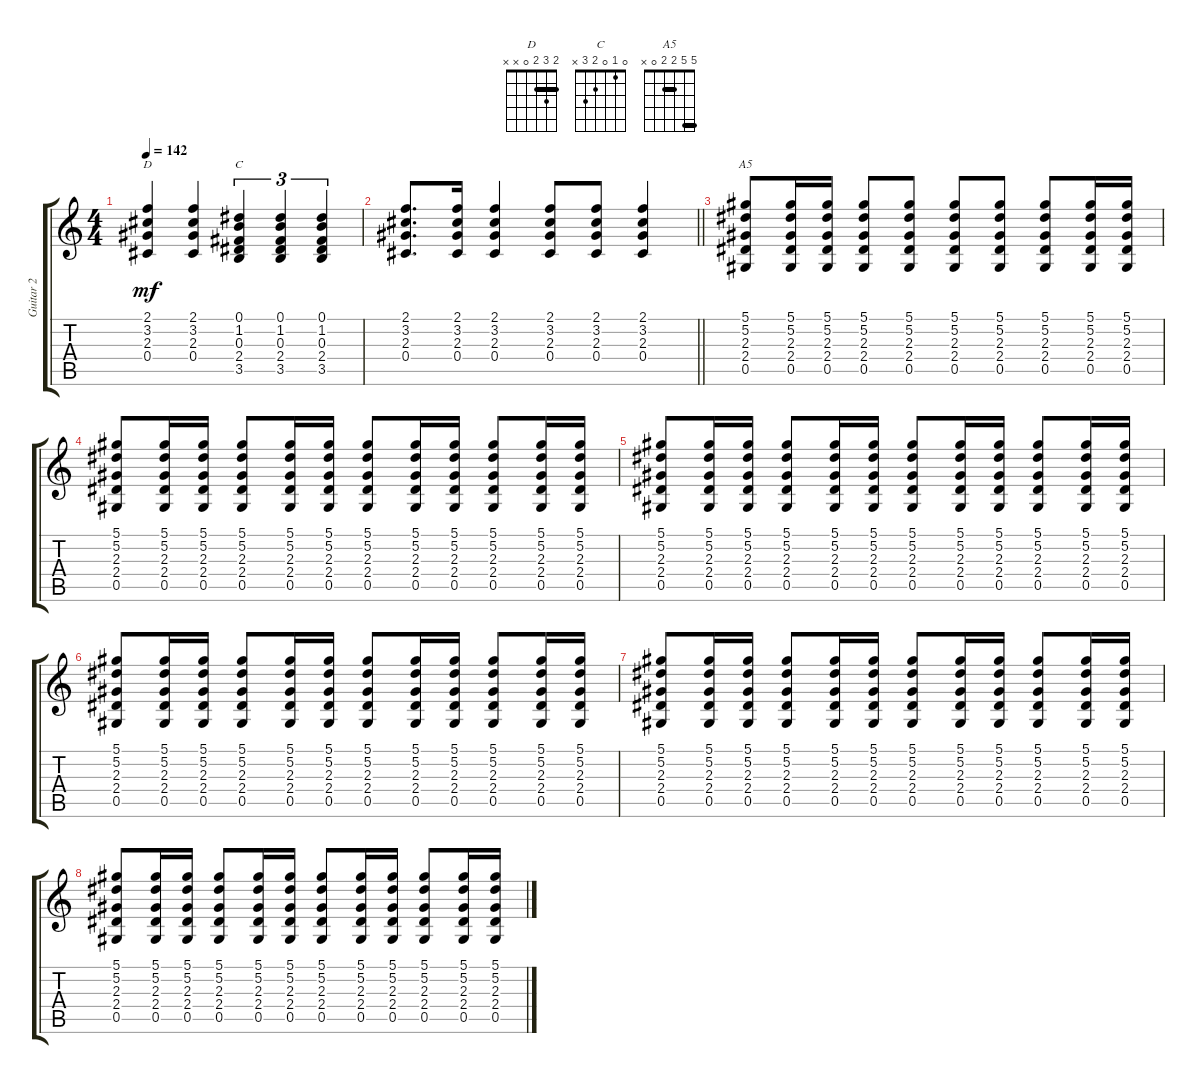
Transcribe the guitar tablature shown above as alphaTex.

\track ("Guitar 2" "Guitar 2") {instrument acousticguitarnylon}
\staff {score tabs}
\tuning (Eb4 Bb3 Gb3 Db3 Ab2 Eb2) {hide}
\chord ("D" 2 3 2 0 x x) {barre 2}
\chord ("C" 0 1 0 2 3 x)
\chord ("A5" 5 5 2 2 0 x) {barre (2 5)}
\ts (4 4)
\tempo 142
\clef g2
\ks c
(2.1 3.2 2.3 0.4).4{ch "D" dy mf} (2.1 3.2 2.3 0.4).4 (0.1 1.2 0.3 2.4 3.5).4{tu (3 2) ch "C"} (0.1 1.2 0.3 2.4 3.5).4{tu (3 2)} (0.1 1.2 0.3 2.4 3.5).4{tu (3 2)} |
\barLineRight lightlight
(2.1 3.2 2.3 0.4).8{d} (2.1 3.2 2.3 0.4).16 (2.1 3.2 2.3 0.4).4 (2.1 3.2 2.3 0.4).8 (2.1 3.2 2.3 0.4).8 (2.1 3.2 2.3 0.4).4 |
(5.1 5.2 2.3 2.4 0.5).8{ch "A5"} (5.1 5.2 2.3 2.4 0.5).16 (5.1 5.2 2.3 2.4 0.5).16 (5.1 5.2 2.3 2.4 0.5).8 (5.1 5.2 2.3 2.4 0.5).8 (5.1 5.2 2.3 2.4 0.5).8 (5.1 5.2 2.3 2.4 0.5).8 (5.1 5.2 2.3 2.4 0.5).8 (5.1 5.2 2.3 2.4 0.5).16 (5.1 5.2 2.3 2.4 0.5).16 |
(5.1 5.2 2.3 2.4 0.5).8 (5.1 5.2 2.3 2.4 0.5).16 (5.1 5.2 2.3 2.4 0.5).16 (5.1 5.2 2.3 2.4 0.5).8 (5.1 5.2 2.3 2.4 0.5).16 (5.1 5.2 2.3 2.4 0.5).16 (5.1 5.2 2.3 2.4 0.5).8 (5.1 5.2 2.3 2.4 0.5).16 (5.1 5.2 2.3 2.4 0.5).16 (5.1 5.2 2.3 2.4 0.5).8 (5.1 5.2 2.3 2.4 0.5).16 (5.1 5.2 2.3 2.4 0.5).16 |
(5.1 5.2 2.3 2.4 0.5).8 (5.1 5.2 2.3 2.4 0.5).16 (5.1 5.2 2.3 2.4 0.5).16 (5.1 5.2 2.3 2.4 0.5).8 (5.1 5.2 2.3 2.4 0.5).16 (5.1 5.2 2.3 2.4 0.5).16 (5.1 5.2 2.3 2.4 0.5).8 (5.1 5.2 2.3 2.4 0.5).16 (5.1 5.2 2.3 2.4 0.5).16 (5.1 5.2 2.3 2.4 0.5).8 (5.1 5.2 2.3 2.4 0.5).16 (5.1 5.2 2.3 2.4 0.5).16 |
(5.1 5.2 2.3 2.4 0.5).8 (5.1 5.2 2.3 2.4 0.5).16 (5.1 5.2 2.3 2.4 0.5).16 (5.1 5.2 2.3 2.4 0.5).8 (5.1 5.2 2.3 2.4 0.5).16 (5.1 5.2 2.3 2.4 0.5).16 (5.1 5.2 2.3 2.4 0.5).8 (5.1 5.2 2.3 2.4 0.5).16 (5.1 5.2 2.3 2.4 0.5).16 (5.1 5.2 2.3 2.4 0.5).8 (5.1 5.2 2.3 2.4 0.5).16 (5.1 5.2 2.3 2.4 0.5).16 |
(5.1 5.2 2.3 2.4 0.5).8 (5.1 5.2 2.3 2.4 0.5).16 (5.1 5.2 2.3 2.4 0.5).16 (5.1 5.2 2.3 2.4 0.5).8 (5.1 5.2 2.3 2.4 0.5).16 (5.1 5.2 2.3 2.4 0.5).16 (5.1 5.2 2.3 2.4 0.5).8 (5.1 5.2 2.3 2.4 0.5).16 (5.1 5.2 2.3 2.4 0.5).16 (5.1 5.2 2.3 2.4 0.5).8 (5.1 5.2 2.3 2.4 0.5).16 (5.1 5.2 2.3 2.4 0.5).16 |
(5.1 5.2 2.3 2.4 0.5).8 (5.1 5.2 2.3 2.4 0.5).16 (5.1 5.2 2.3 2.4 0.5).16 (5.1 5.2 2.3 2.4 0.5).8 (5.1 5.2 2.3 2.4 0.5).16 (5.1 5.2 2.3 2.4 0.5).16 (5.1 5.2 2.3 2.4 0.5).8 (5.1 5.2 2.3 2.4 0.5).16 (5.1 5.2 2.3 2.4 0.5).16 (5.1 5.2 2.3 2.4 0.5).8 (5.1 5.2 2.3 2.4 0.5).16 (5.1 5.2 2.3 2.4 0.5).16
